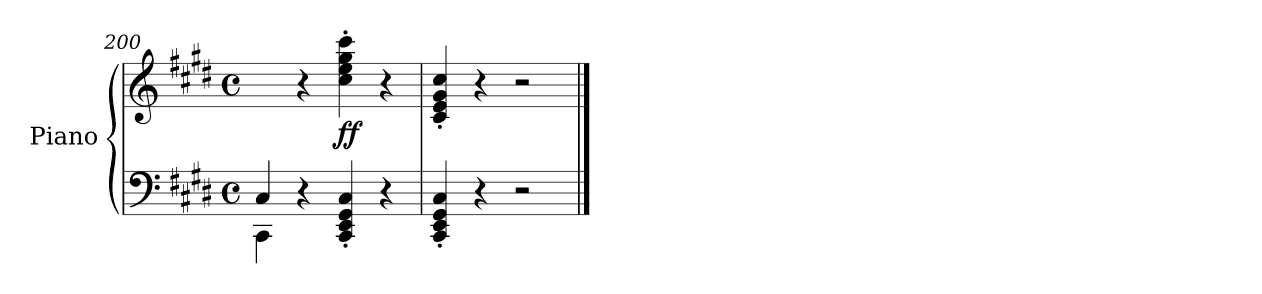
**kern	**kern	**dynam
*part1	*part1	*part1
*staff2	*staff1	*staff1/2
*I"Piano	*	*
*I'Pno.	*	*
!!LO:LB:g=z
*clefF4	*clefG2	*
*k[f#c#g#d#]	*k[f#c#g#d#]	*
*M4/4	*M4/4	*
*met(c)	*met(c)	*
=200	=200	=200
*^	*	*
4C#/	4CC#\	4ryy	.
2.ryy	4r	4r	.
!	!	!	!LO:DY:b
.	4CC#/' 4EE/' 4GG#/' 4C#/'	4cc#\' 4ee\' 4gg#\' 4ccc#\'	ff
.	4r	4r	.
*v	*v	*	*
=201	=201	=201
4CC#/' 4EE/' 4GG#/' 4C#/'	4c#/' 4e/' 4g#/' 4cc#/'	.
4r	4r	.
2r	2r	.
==	==	==
*-	*-	*-
